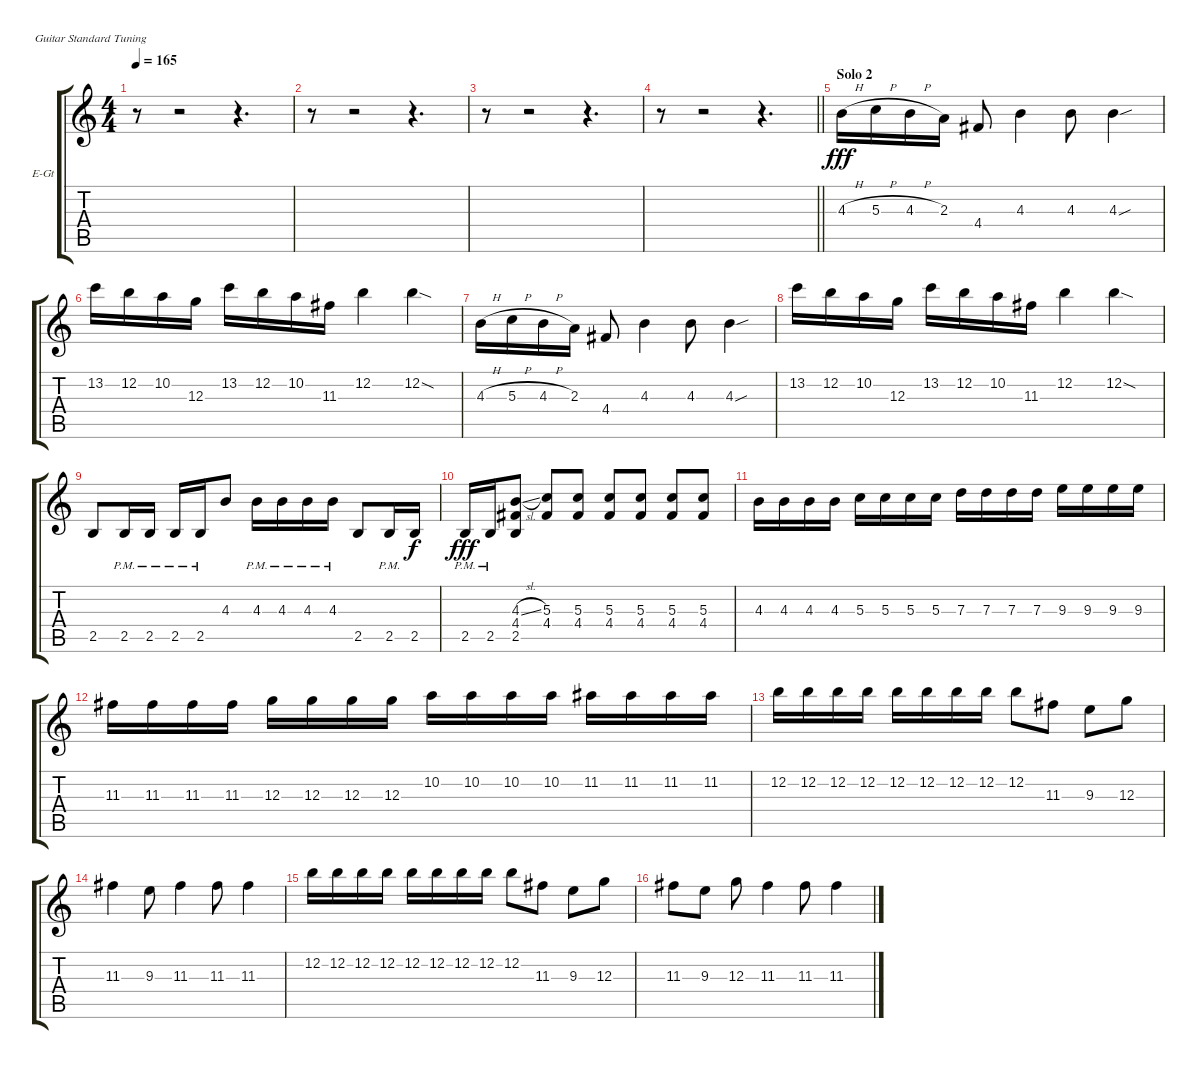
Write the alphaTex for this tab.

\bracketExtendMode groupsimilarinstruments
\firstSystemTrackNameOrientation horizontal
\otherSystemsTrackNameOrientation horizontal
\track ("Solo Distorted" "E-Gt") {instrument distortionguitar}
\staff {score tabs}
\tuning (E4 B3 G3 D3 A2 E2)
\ts (4 4)
\tempo 165
\clef g2
\ks c
r.8{dy f} r.2 r.4{d} |
r.8 r.2 r.4{d} |
r.8 r.2 r.4{d} |
\barLineRight lightlight
r.8 r.2 r.4{d} |
\section ("" "Solo 2")
4.3{h}.16{dy fff} 5.3{h}.16 4.3{h}.16 2.3.16 4.4.8 4.3.4 4.3.8 4.3{sou}.4 |
13.2.16 12.2.16 10.2.16 12.3.16 13.2.16 12.2.16 10.2.16 11.3.16 12.2.4 12.2{sod}.4 |
4.3{h}.16 5.3{h}.16 4.3{h}.16 2.3.16 4.4.8 4.3.4 4.3.8 4.3{sou}.4 |
13.2.16 12.2.16 10.2.16 12.3.16 13.2.16 12.2.16 10.2.16 11.3.16 12.2.4 12.2{sod}.4 |
2.5.8 2.5{pm}.16 2.5{pm}.16 2.5{pm}.16 2.5{pm}.16 4.3.8 4.3{pm}.16 4.3{pm}.16 4.3{pm}.16 4.3{pm}.16 2.5.8 2.5{pm}.16 2.5.16{dy f} |
2.5{pm}.16{dy fff} 2.5{pm}.16 (4.3{sl} 4.4 2.5).8 (5.3 4.4).8 (5.3 4.4).8 (5.3 4.4).8 (5.3 4.4).8 (5.3 4.4).8 (5.3 4.4).8 |
4.3.16 4.3.16 4.3.16 4.3.16 5.3.16 5.3.16 5.3.16 5.3.16 7.3.16 7.3.16 7.3.16 7.3.16 9.3.16 9.3.16 9.3.16 9.3.16 |
11.3.16 11.3.16 11.3.16 11.3.16 12.3.16 12.3.16 12.3.16 12.3.16 10.2.16 10.2.16 10.2.16 10.2.16 11.2.16 11.2.16 11.2.16 11.2.16 |
12.2.16 12.2.16 12.2.16 12.2.16 12.2.16 12.2.16 12.2.16 12.2.16 12.2.8 11.3.8 9.3.8 12.3.8 |
11.3.4 9.3.8 11.3.4 11.3.8 11.3.4 |
12.2.16 12.2.16 12.2.16 12.2.16 12.2.16 12.2.16 12.2.16 12.2.16 12.2.8 11.3.8 9.3.8 12.3.8 |
11.3.8 9.3.8 12.3.8 11.3.4 11.3.8 11.3.4
